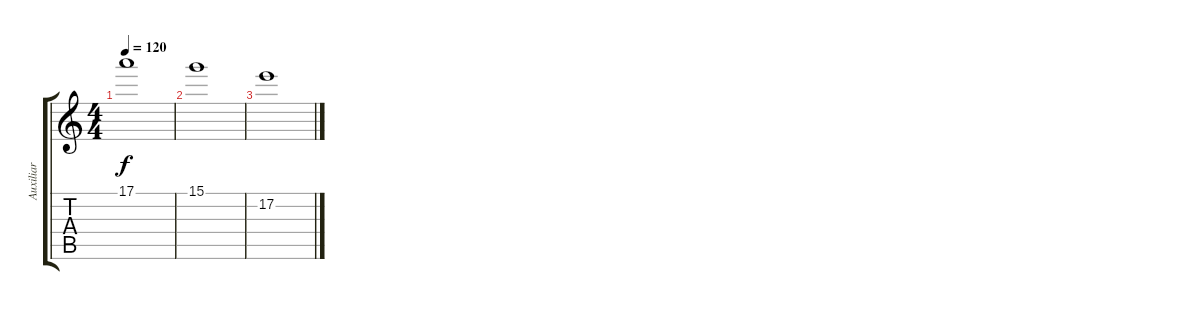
\track ("Auxiliar" "Auxiliar") {instrument overdrivenguitar}
\staff {score tabs}
\tuning (E4 B3 G3 D3 A2 E2) {hide}
\ts (4 4)
\tempo 120
\clef g2
\ks c
17.1.1{dy f} |
15.1.1 |
17.2.1
